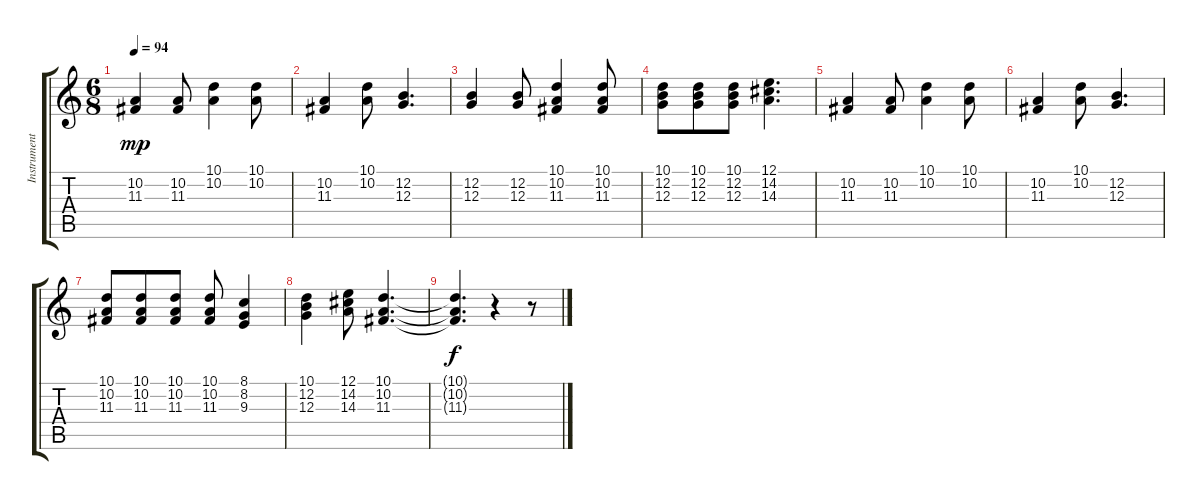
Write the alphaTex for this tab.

\track ("Instrument 2 (harmonica)" "Instrument") {instrument harmonica}
\staff {score tabs}
\tuning (E4 B3 G3 D3 A2 E2) {hide}
\ts (6 8)
\tempo 94
\clef g2
\ks c
(10.2 11.3).4{dy mp} (10.2 11.3).8 (10.1 10.2).4 (10.1 10.2).8 |
(10.2 11.3).4 (10.1 10.2).8 (12.2 12.3).4{d} |
(12.2 12.3).4 (12.2 12.3).8 (10.1 10.2 11.3).4 (10.1 10.2 11.3).8 |
(10.1 12.2 12.3).8 (10.1 12.2 12.3).8 (10.1 12.2 12.3).8 (12.1 14.2 14.3).4{d} |
(10.2 11.3).4 (10.2 11.3).8 (10.1 10.2).4 (10.1 10.2).8 |
(10.2 11.3).4 (10.1 10.2).8 (12.2 12.3).4{d} |
(10.1 10.2 11.3).8 (10.1 10.2 11.3).8 (10.1 10.2 11.3).8 (10.1 10.2 11.3).8 (8.1 8.2 9.3).4 |
(10.1 12.2 12.3).4 (12.1 14.2 14.3).8 (10.1 10.2 11.3).4{d} |
(10.1{t} 10.2{t} 11.3{t}).4{d dy f} r.4 r.8
